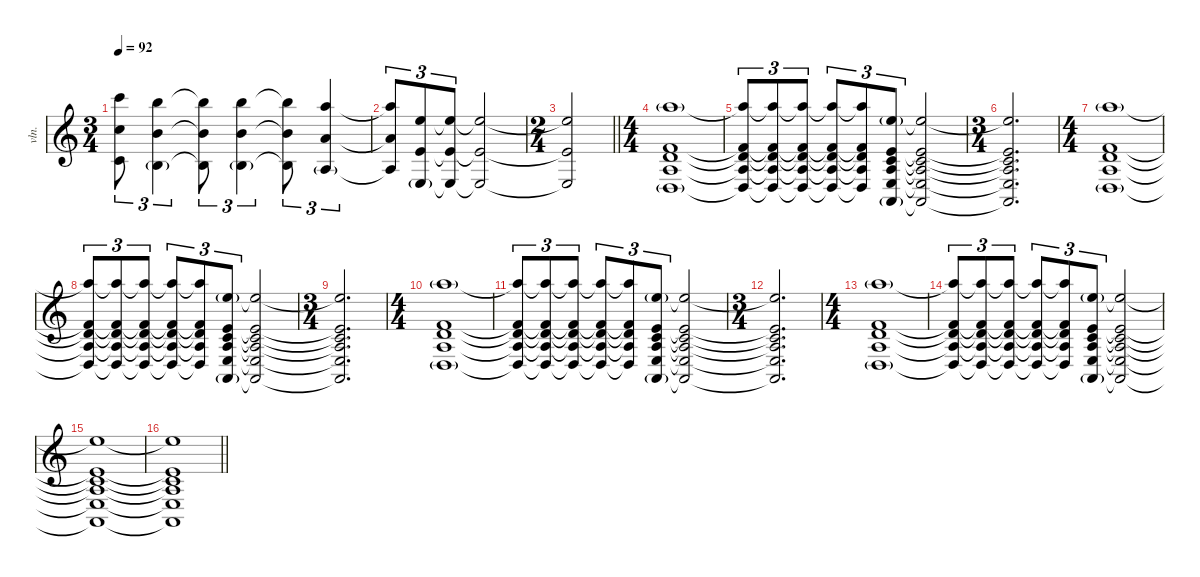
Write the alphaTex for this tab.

\defaultSystemsLayout 4
\hideDynamics
\bracketExtendMode nobrackets
\otherSystemsTrackNameOrientation horizontal
\track ("Per Wiberg" "vln.") {instrument stringensemble1}
\staff {score}
\tuning (E4 B3 G3 D3 A2 E2)
\ts (3 4)
\tempo 92
\clef g2
\ks c
(20.1{t} 17.3{t} 15.5{t}).8{tu (3 2) dy f beam Down} (19.1 16.3 14.5{g}).4{tu (3 2) beam Down} (19.1{t} 16.3{t} 14.5{t}).8{tu (3 2) beam Down} (19.1 16.3 14.5{g}).4{tu (3 2) beam Down} (19.1{t} 16.3{t} 14.5{t}).8{tu (3 2) beam Down} (17.1 14.3 12.5{g}).4{tu (3 2) beam Up} |
(17.1{t} 14.3{t} 12.5{t}).8{tu (3 2) beam Up} (17.2 14.4 12.6{g}).8{tu (3 2) beam Up} (17.2{t} 14.4{t} 12.6{t}).8{tu (3 2) beam Up} (17.2{t} 14.4{t} 12.6{t}).2{beam Up} |
\ts (2 4)
\beaming (8 2 2)
\barLineRight lightlight
(17.2{t} 14.4{t} 12.6{t}).2{beam Up} |
\ts (4 4)
\beaming (8 2 2 2 2)
\section ("" "")
(17.1{g} 6.2 7.3 7.4 5.5{g}).1{beam Up} |
(17.1{t} 6.2{t} 7.3{t} 7.4{t} 5.5{t}).8{tu (3 2) beam Up} (17.1{t} 6.2{t} 7.3{t} 7.4{t} 5.5{t}).8{tu (3 2) beam Up} (17.1{t} 6.2{t} 7.3{t} 7.4{t} 5.5{t}).8{tu (3 2) beam Up} (17.1{t} 6.2{t} 7.3{t} 7.4{t} 5.5{t}).8{tu (3 2) beam Up} (17.1{t} 6.2{t} 7.3{t} 7.4{t} 5.5{t}).8{tu (3 2) beam Up} (12.1{g} 5.2 5.3 7.4 7.5 5.6{g}).8{tu (3 2) beam Up} (12.1{t} 5.2{t} 5.3{t} 7.4{t} 7.5{t} 5.6{t}).2{beam Up} |
\ts (3 4)
\beaming (8 2 2 2)
(12.1{t} 5.2{t} 5.3{t} 7.4{t} 7.5{t} 5.6{t}).2{d beam Up} |
\ts (4 4)
\beaming (8 2 2 2 2)
(17.1{g} 6.2 7.3 7.4 5.5{g}).1{beam Up} |
(17.1{t} 6.2{t} 7.3{t} 7.4{t} 5.5{t}).8{tu (3 2) beam Up} (17.1{t} 6.2{t} 7.3{t} 7.4{t} 5.5{t}).8{tu (3 2) beam Up} (17.1{t} 6.2{t} 7.3{t} 7.4{t} 5.5{t}).8{tu (3 2) beam Up} (17.1{t} 6.2{t} 7.3{t} 7.4{t} 5.5{t}).8{tu (3 2) beam Up} (17.1{t} 6.2{t} 7.3{t} 7.4{t} 5.5{t}).8{tu (3 2) beam Up} (12.1{g} 5.2 5.3 7.4 7.5 5.6{g}).8{tu (3 2) beam Up} (12.1{t} 5.2{t} 5.3{t} 7.4{t} 7.5{t} 5.6{t}).2{beam Up} |
\ts (3 4)
\beaming (8 2 2 2)
(12.1{t} 5.2{t} 5.3{t} 7.4{t} 7.5{t} 5.6{t}).2{d beam Up} |
\ts (4 4)
\beaming (8 2 2 2 2)
(17.1{g} 6.2 7.3 7.4 5.5{g}).1{beam Up} |
(17.1{t} 6.2{t} 7.3{t} 7.4{t} 5.5{t}).8{tu (3 2) beam Up} (17.1{t} 6.2{t} 7.3{t} 7.4{t} 5.5{t}).8{tu (3 2) beam Up} (17.1{t} 6.2{t} 7.3{t} 7.4{t} 5.5{t}).8{tu (3 2) beam Up} (17.1{t} 6.2{t} 7.3{t} 7.4{t} 5.5{t}).8{tu (3 2) beam Up} (17.1{t} 6.2{t} 7.3{t} 7.4{t} 5.5{t}).8{tu (3 2) beam Up} (12.1{g} 5.2 5.3 7.4 7.5 5.6{g}).8{tu (3 2) beam Up} (12.1{t} 5.2{t} 5.3{t} 7.4{t} 7.5{t} 5.6{t}).2{beam Up} |
\ts (3 4)
\beaming (8 2 2 2)
(12.1{t} 5.2{t} 5.3{t} 7.4{t} 7.5{t} 5.6{t}).2{d beam Up} |
\ts (4 4)
\beaming (8 2 2 2 2)
(17.1{g} 6.2 7.3 7.4 5.5{g}).1{beam Up} |
(17.1{t} 6.2{t} 7.3{t} 7.4{t} 5.5{t}).8{tu (3 2) beam Up} (17.1{t} 6.2{t} 7.3{t} 7.4{t} 5.5{t}).8{tu (3 2) beam Up} (17.1{t} 6.2{t} 7.3{t} 7.4{t} 5.5{t}).8{tu (3 2) beam Up} (17.1{t} 6.2{t} 7.3{t} 7.4{t} 5.5{t}).8{tu (3 2) beam Up} (17.1{t} 6.2{t} 7.3{t} 7.4{t} 5.5{t}).8{tu (3 2) beam Up} (12.1{g} 5.2 5.3 7.4 7.5 5.6{g}).8{tu (3 2) beam Up} (12.1{t} 5.2{t} 5.3{t} 7.4{t} 7.5{t} 5.6{t}).2{beam Up} |
(12.1{t} 5.2{t} 5.3{t} 7.4{t} 7.5{t} 5.6{t}).1{beam Up} |
\barLineRight lightlight
(12.1{t} 5.2{t} 5.3{t} 7.4{t} 7.5{t} 5.6{t}).1{beam Up}
